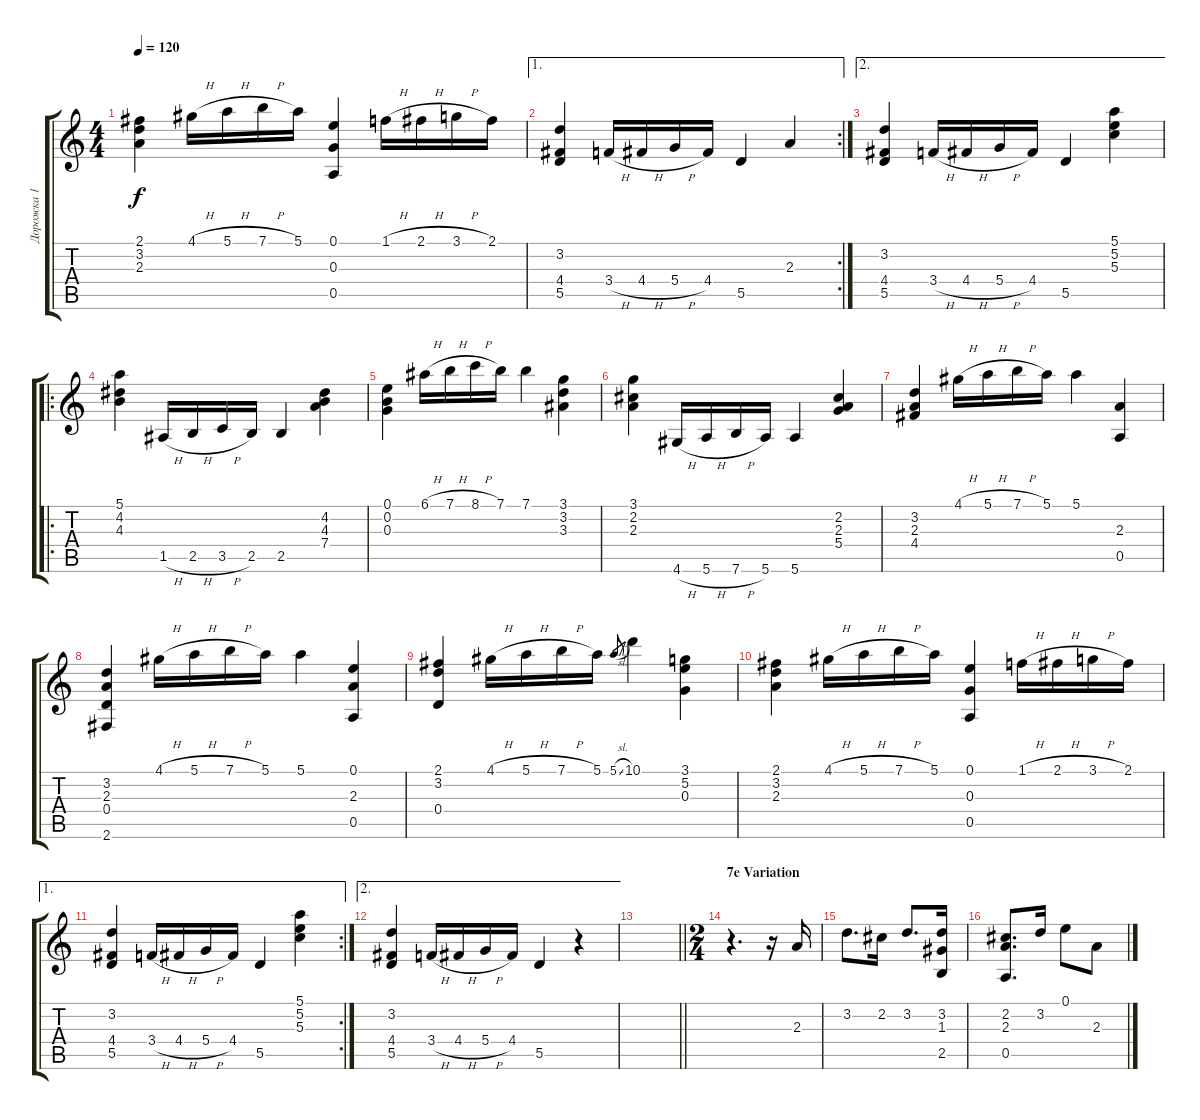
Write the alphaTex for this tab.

\track ("Дорожка 1" "Дорожка 1") {instrument acousticguitarnylon}
\staff {score tabs}
\tuning (E4 B3 G3 D3 A2 E2) {hide}
\ts (4 4)
\tempo 120
\clef g2
\ks c
(2.1 3.2 2.3).4{dy f} 4.1{h}.16 5.1{h}.16 7.1{h}.16 5.1.16 (0.1 0.3 0.5).4 1.1{h}.16 2.1{h}.16 3.1{h}.16 2.1.16 |
\ae 1
\rc 2
(3.2 4.4 5.5).4 3.4{h}.16 4.4{h}.16 5.4{h}.16 4.4.16 5.5.4 2.3.4 |
\ae 2
(3.2 4.4 5.5).4 3.4{h}.16 4.4{h}.16 5.4{h}.16 4.4.16 5.5.4 (5.1 5.2 5.3).4 |
\ro
(5.1 4.2 4.3).4 1.5{h}.16 2.5{h}.16 3.5{h}.16 2.5.16 2.5.4 (4.2 4.3 7.4).4 |
(0.1 0.2 0.3).4 6.1{h}.16 7.1{h}.16 8.1{h}.16 7.1.16 7.1.4 (3.1 3.2 3.3).4 |
(3.1 2.2 2.3).4 4.6{h}.16 5.6{h}.16 7.6{h}.16 5.6.16 5.6.4 (2.2 2.3 5.4).4 |
(3.2 2.3 4.4).4 4.1{h}.16 5.1{h}.16 7.1{h}.16 5.1.16 5.1.4 (2.3 0.5).4 |
(3.2 2.3 0.4 2.6).4 4.1{h}.16 5.1{h}.16 7.1{h}.16 5.1.16 5.1.4 (0.1 2.3 0.5).4 |
(2.1 3.2 0.4).4 4.1{h}.16 5.1{h}.16 7.1{h}.16 5.1.16 5.1{sl}.8{gr} 10.1.4 (3.1 5.2 0.3).4 |
(2.1 3.2 2.3).4 4.1{h}.16 5.1{h}.16 7.1{h}.16 5.1.16 (0.1 0.3 0.5).4 1.1{h}.16 2.1{h}.16 3.1{h}.16 2.1.16 |
\ae 1
\rc 2
(3.2 4.4 5.5).4 3.4{h}.16 4.4{h}.16 5.4{h}.16 4.4.16 5.5.4 (5.1 5.2 5.3).4 |
\ae 2
(3.2 4.4 5.5).4 3.4{h}.16 4.4{h}.16 5.4{h}.16 4.4.16 5.5.4 r.4 |
\barLineRight lightlight
|
\ts (2 4)
\section ("" "7e Variation")
r.4{d} r.16 2.3.16 |
3.2.8{d} 2.2.16 3.2.8{d} (3.2 1.3 2.5).16 |
(2.2 2.3 0.5).8{d} 3.2.16 0.1.8 2.3.8
